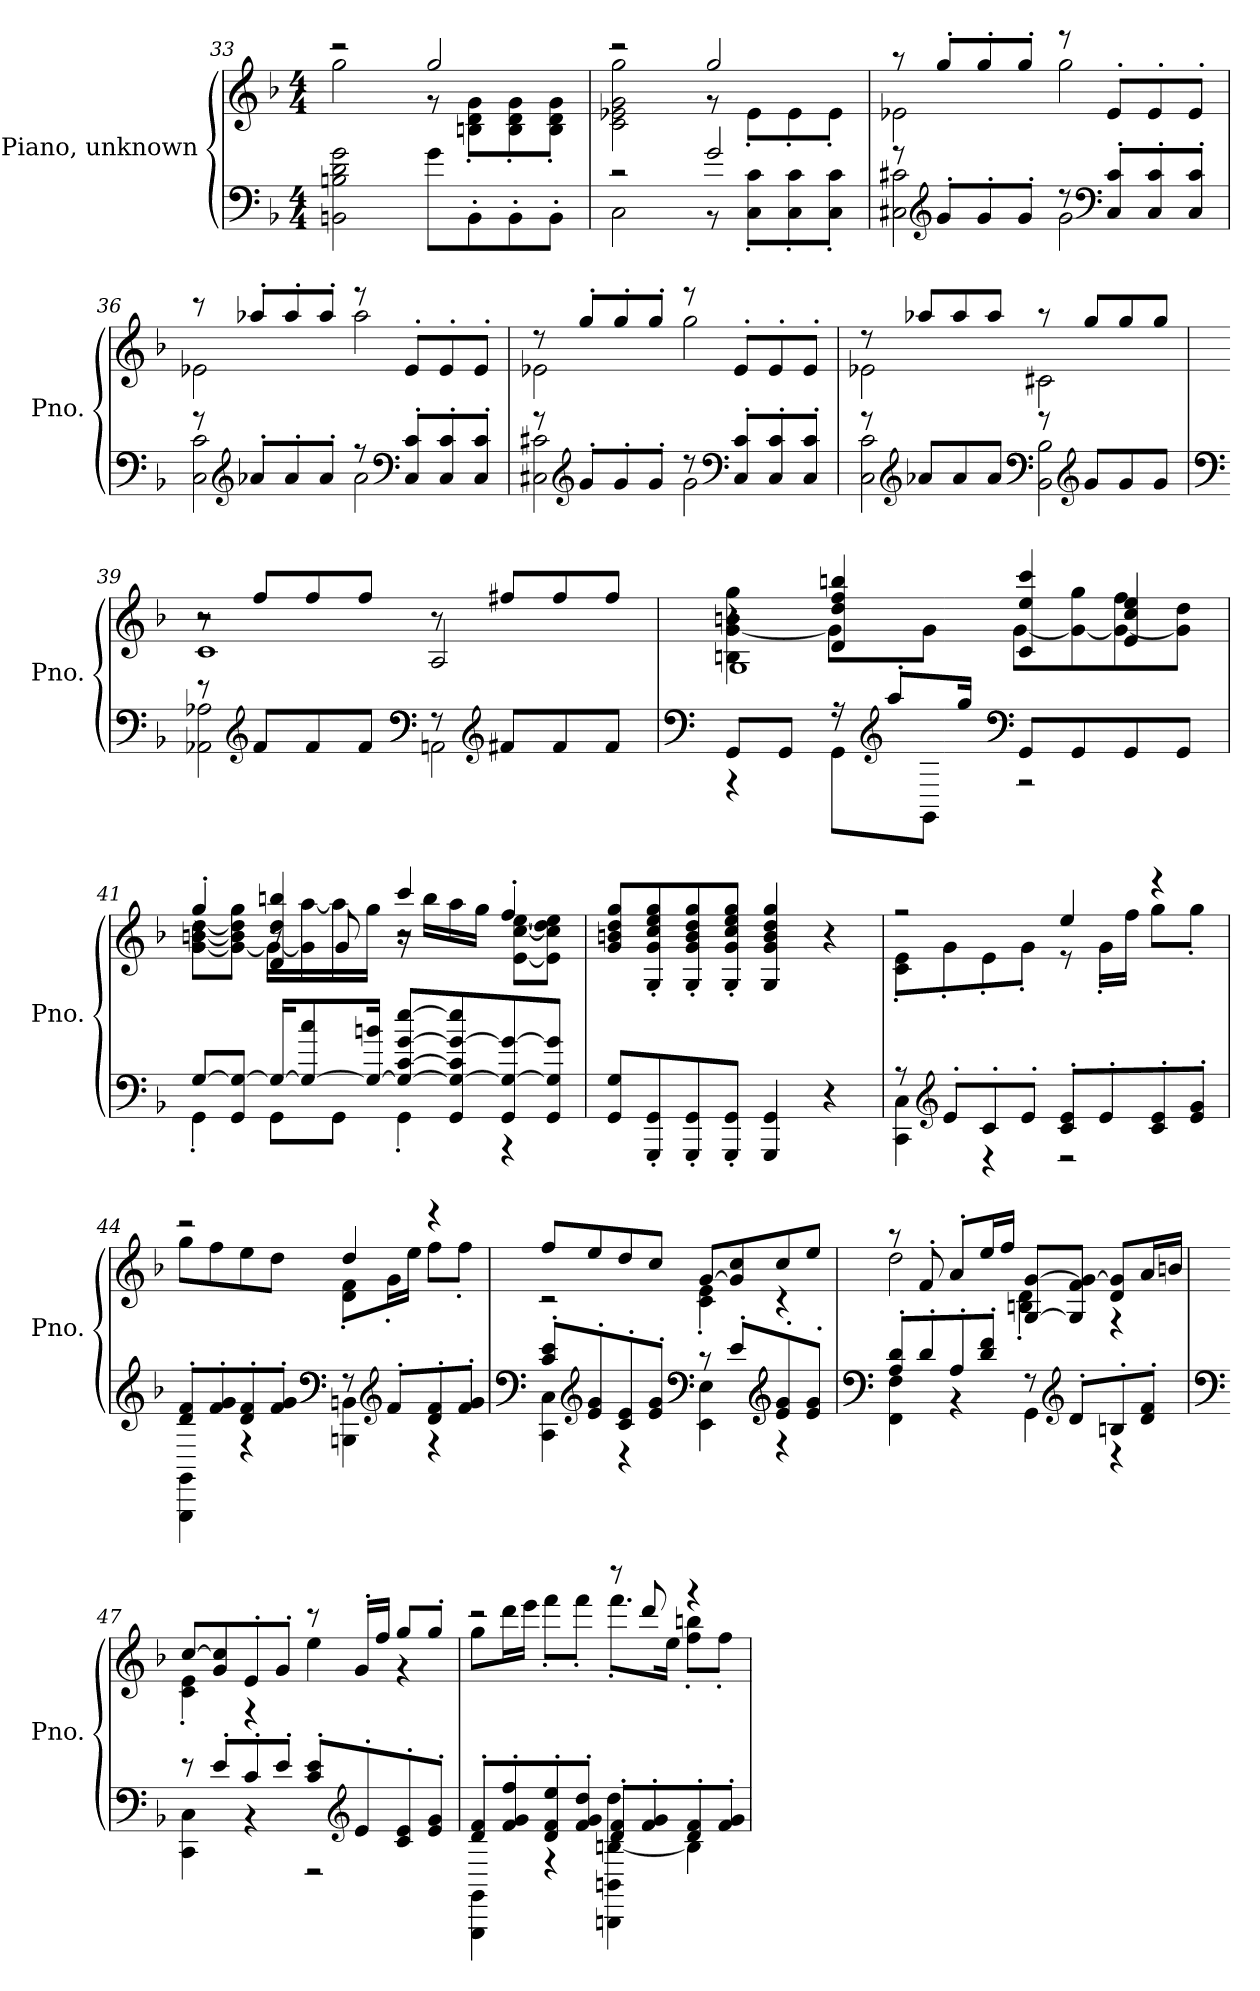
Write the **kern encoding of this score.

**kern	**kern
*part1	*part1
*staff2	*staff1
*I"Piano, unknown	*
*I'Pno.	*
*clefF4	*clefG2
*k[b-]	*k[b-]
*M4/4	*M4/4
=33	=33
*	*^
2BBn\ 2Bn\ 2d\ 2g\	2r	2gg\
8g\L	2gg/	8r
8BB'\	.	8Bn\' 8d\' 8g\'L
8BB'\	.	8B\' 8d\' 8g\'
8BB'\J	.	8B\' 8d\' 8g\'J
=34	=34	=34
*^	*	*
2r	2C\	2r	2c\ 2e-X\ 2g\ 2gg\
2g/	8r	2gg/	8r
.	8C\' 8c\'L	.	8e-'\L
.	8C\' 8c\'	.	8e-'\
.	8C\' 8c\'J	.	8e-'\J
=35	=35	=35	=35
8r	2C#X\ 2c#X\	8r	2e-X\
*clefG2	*	*	*
8g'/L	.	8gg'/L	.
8g'/	.	8gg'/	.
8g'/J	.	8gg'/J	.
8r	2g\	8r	2gg\
*clefF4	*	*	*
8C#/' 8c#/'L	.	8e-'/L	.
8C#/' 8c#/'	.	8e-'/	.
8C#/' 8c#/'J	.	8e-'/J	.
!!LO:LB:g=z	!!
=36	=36	=36	=36
8r	2C\ 2c\	8r	2e-X\
*clefG2	*	*	*
8a-X'/L	.	8aa-X'/L	.
8a-'/	.	8aa-'/	.
8a-'/J	.	8aa-'/J	.
8r	2a-\	8r	2aa-\
*clefF4	*	*	*
8C/' 8c/'L	.	8e-'/L	.
8C/' 8c/'	.	8e-'/	.
8C/' 8c/'J	.	8e-'/J	.
=37	=37	=37	=37
8r	2C#X\ 2c#X\	8r	2e-X\
*clefG2	*	*	*
8g'/L	.	8gg'/L	.
8g'/	.	8gg'/	.
8g'/J	.	8gg'/J	.
8r	2g\	8r	2gg\
*clefF4	*	*	*
8C#/' 8c#/'L	.	8e-'/L	.
8C#/' 8c#/'	.	8e-'/	.
8C#/' 8c#/'J	.	8e-'/J	.
=38	=38	=38	=38
8r	2C\ 2c\	8r	2e-X\
*clefG2	*	*	*
8a-X/L	.	8aa-X/L	.
8a-/	.	8aa-/	.
8a-/J	.	8aa-/J	.
*clefF4	*	*	*
8r	2BB-\ 2B-\	8r	2c#X\
*clefG2	*	*	*
8g/L	.	8gg/L	.
8g/	.	8gg/	.
8g/J	.	8gg/J	.
*	*	*v	*v
!!LO:LB:g=z
=39	=39	=39
*clefF4	*	*
*	*	*^
*	*	*	*^
8r	2AA-X\ 2A-X\	8r	1c	2r
*clefG2	*	*	*	*
8f/L	.	8ff/L	.	.
8f/	.	8ff/	.	.
8f/J	.	8ff/J	.	.
*clefF4	*	*	*	*
8r	2AAn\	8r	.	2A/
*clefG2	*	*	*	*
8f#X/L	.	8ff#X/L	.	.
8f#/	.	8ff#/	.	.
8f#/J	.	8ff#/J	.	.
=40	=40	=40	=40	=40
*clefF4	*	*	*	*
8GG/L	4r	4r	4Bn\ [4g\ 4bn\ 4gg\	1G
8GG/J	.	.	.	.
16r	8GG\L	4d/ 4dd/ 4ff/ 4bbn/	8g\L]	.
*clefG2	*	*	*	*
8aa'/L	.	.	.	.
.	8GG\J	.	8g\J	.
16gg/Jk	.	.	.	.
*clefF4	*	*	*	*
8GG/L	2r	4c/ 4ee/ 4ccc/	[8g\L	.
8GG/	.	.	8g\_ 8gg\	.
8GG/	.	4e/ 4cc/ 4ee/	8g\_ 8ff\	.
8GG/J	.	.	8g\] 8dd\J	.
!!LO:PB:g=z	!!	!!
=41	=41	=41	=41	=41
[8G/L	4GG'\	4gg'/	[8g\ [8bn\ [8dd\L	4r
8GG/ 8G/_J	.	.	8g\_ 8b\] 8dd\] 8gg\J	.
16G/KL_	8GG\L	4d/ 4dd/ 4bbn/	16g\LL_	8r
8G/_ 8cc/	.	.	16g\] [16aa\	.
.	8GG\J	.	16aa\]	8g/
16G/_ 16bn/Jk	.	.	16gg\JJ	.
8G/_ [8c/ [8g/ [8ee/L	4GG'\	4ccc/	16r	2r
.	.	.	16bb\LL	.
8GG/ 8G/_ 8c/] 8g/_ 8ee/]	.	.	16aa\	.
.	.	.	16gg\JJ	.
8GG/ 8G/_ 8g/_	4r	4ff'/	[8e\ [8cc\ [8ee\L	.
8GG/ 8G/] 8g/]J	.	.	8e\] 8cc\] 8dd\ 8ee\]J	.
*v	*v	*	*	*
*	*v	*v	*v
=42	=42
8GG/ 8G/L	8g/ 8bn/ 8dd/ 8gg/L
8GGG/' 8GG/'	8G/' 8g/' 8cc/' 8ee/' 8gg/'
8GGG/' 8GG/'	8G/' 8g/' 8b/' 8dd/' 8gg/'
8GGG/' 8GG/'J	8G/' 8g/' 8cc/' 8ee/' 8gg/'J
4GGG/ 4GG/	4G/ 4g/ 4b/ 4dd/ 4gg/
4r	4r
=43	=43
*^	*^
8r	4CC\ 4C\	2r	8c\' 8e\'L
*clefG2	*	*	*
8e'/L	.	.	8g'\
8c'/	4r	.	8e'\
8e'/J	.	.	8g'\J
8c/' 8e/'L	2r	4ee/	8r
8e'/	.	.	16g'\LL
.	.	.	16ff\JJ
8c/' 8e/'	.	4r	8gg\L
8e/' 8g/'J	.	.	8gg'\J
!!LO:LB:g=z	!!
=44	=44	=44	=44
8d/' 8f/'L	4GGG\ 4GG\	2r	8gg\L
8f/' 8g/'	.	.	8ff\
8d/' 8f/'	4r	.	8ee\
8f/' 8g/'J	.	.	8dd\J
*clefF4	*	*	*
8r	4BBBn\ 4BBn\	4dd/	8d\' 8f\'L
*clefG2	*	*	*
8f'/L	.	.	16g'\L
.	.	.	16ee\JJ
8d/' 8f/'	4r	4r	8ff\L
8f/' 8g/'J	.	.	8ff'\J
=45	=45	=45	=45
*clefF4	*	*	*
8c/' 8e/'L	4CC\ 4C\	8ff/L	2r
*clefG2	*	*	*
8e/' 8g/'	.	8ee/	.
8c/' 8e/'	4r	8dd/	.
8e/' 8g/'J	.	8cc/J	.
*clefF4	*	*	*
8r	4EE\ 4E\	[8g/L	4c\' 4e\'
8e'/L	.	8g/] 8cc/	.
*clefG2	*	*	*
8e/' 8g/'	4r	8cc/	4r
8e/' 8g/'J	.	8ee/J	.
!!LO:LB:g=z	!!
=46	=46	=46	=46
*clefF4	*	*	*
8A/' 8d/'L	4FF\ 4F\	8r	2dd\
8d'/	.	8f'/	.
8A'/	4r	8a'/L	.
8d/' 8f/'J	.	16ee/L	.
.	.	16ff/JJ	.
8r	4GG\	[8G/ [8g/L	4Bn\' 4d\'
*clefG2	*	*	*
8d'/L	.	8G/] 8f/ 8g/_J	.
8Bn'/	4r	8d/ 8g/]L	4r
8d/' 8f/'J	.	16a/L	.
.	.	16bn/JJ	.
=47	=47	=47	=47
*clefF4	*	*	*
8r	4CC\ 4C\	[8cc/L	4c\' 4e\'
8e'/L	.	8g/ 8cc/]	.
8c'/	4r	8e'/	4r
8e'/J	.	8g'/J	.
8c/' 8e/'L	2r	8r	4ee\
*clefG2	*	*	*
8e'/	.	16g'/LL	.
.	.	16ff/JJ	.
8c/' 8e/'	.	8gg/L	4r
8e/' 8g/'J	.	8gg'/J	.
!!LO:LB:g=z	!!
=48	=48	=48	=48
8d/' 8f/'L	4GGG\ 4GG\	2r	8gg\L
8f/' 8g/' 8ff/'	.	.	16ddd\L
.	.	.	16eee\JJ
8d/' 8f/' 8ee/'	4r	.	8fff'\L
8f/' 8g/' 8dd/'J	.	.	8fff'\J
8d/' 8f/'L	4BBBn\ 4BBn\ [4Bn\ 4dd\	8r	8.fff'\L
8f/' 8g/'	.	8ddd/	.
.	.	.	16ee\Jk
8d/' 8f/'	4B\]	4r	8ff\' 8bbn\'L
8f/' 8g/'J	.	.	8ff'\J
*v	*v	*	*
*	*v	*v
=	=
*-	*-
